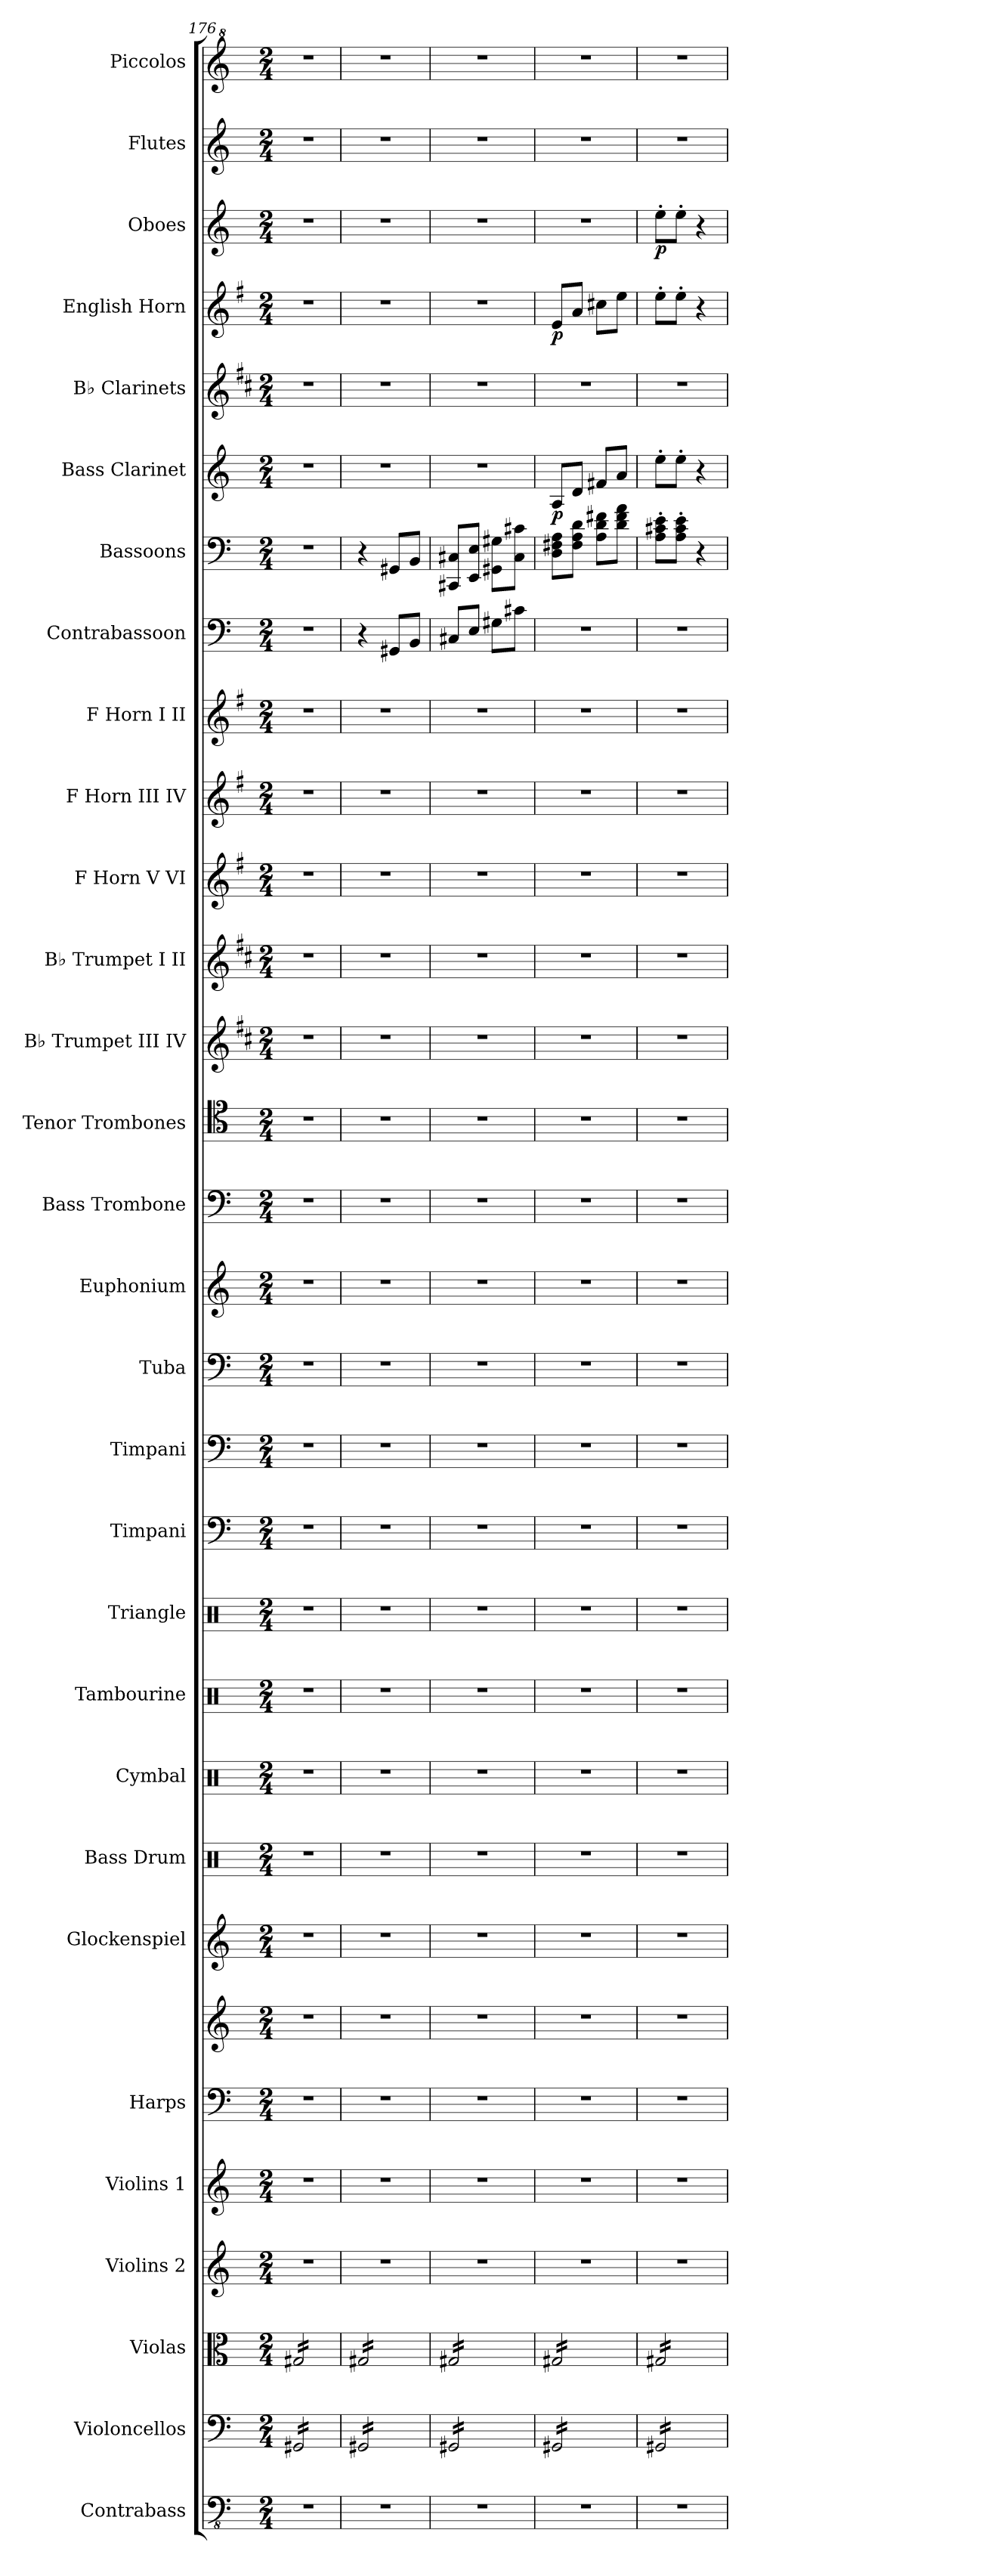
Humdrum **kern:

**kern	**kern	**kern	**kern	**kern	**kern	**kern	**kern	**kern	**kern	**kern	**kern	**kern	**kern	**kern	**kern	**kern	**kern	**kern	**kern	**kern	**kern	**kern	**kern	**kern	**kern	**dynam	**kern	**kern	**dynam	**kern	**dynam	**kern	**kern
*part30	*part29	*part28	*part27	*part26	*part25	*part25	*part24	*part23	*part22	*part21	*part20	*part19	*part18	*part17	*part16	*part15	*part14	*part13	*part12	*part11	*part10	*part9	*part8	*part7	*part6	*part6	*part5	*part4	*part4	*part3	*part3	*part2	*part1
*staff31	*staff30	*staff29	*staff28	*staff27	*staff26	*staff25	*staff24	*staff23	*staff22	*staff21	*staff20	*staff19	*staff18	*staff17	*staff16	*staff15	*staff14	*staff13	*staff12	*staff11	*staff10	*staff9	*staff8	*staff7	*staff6	*staff6	*staff5	*staff4	*staff4	*staff3	*staff3	*staff2	*staff1
*I"Contrabass	*I"Violoncellos	*I"Violas	*I"Violins 2	*I"Violins 1	*I"Harps	*	*I"Glockenspiel	*I"Bass Drum	*I"Cymbal	*I"Tambourine	*I"Triangle	*I"Timpani	*I"Timpani	*I"Tuba	*I"Euphonium	*I"Bass Trombone	*I"Tenor Trombones	*I"B♭ Trumpet III IV	*I"B♭ Trumpet I II	*I"F Horn V VI	*I"F Horn III IV	*I"F Horn I II	*I"Contrabassoon	*I"Bassoons	*I"Bass Clarinet	*	*I"B♭ Clarinets	*I"English Horn	*	*I"Oboes	*	*I"Flutes	*I"Piccolos
*I'Cb.	*I'Vc.	*I'Vla.	*I'Vln. 2	*I'Vln. 1	*I'Hrp.	*	*I'Glk.	*I'B. Dr.	*I'Cym.	*I'Tamb.	*I'Trgl.	*I'Timp.	*I'Timp.	*I'Tba.	*I'Euph.	*I'Tbn.	*I'Tbn.	*I'B♭ Tpt.	*I'B♭ Tpt.	*I'F Hn.	*I'F Hn.	*I'F Hn.	*I'Cbsn.	*I'Bsn.	*I'B. Cl.	*	*I'B♭ Cl.	*I'E. Hn.	*	*I'Ob.	*	*I'Fl.	*I'Picc.
*clefFv4	*clefF4	*clefC3	*clefG2	*clefG2	*clefF4	*clefG2	*clefG2	*clefX	*clefX	*clefX	*clefX	*clefF4	*clefF4	*clefF4	*clefG2	*clefF4	*clefC4	*clefG2	*clefG2	*clefG2	*clefG2	*clefG2	*clefF4	*clefF4	*clefG2	*	*clefG2	*clefG2	*	*clefG2	*	*clefG2	*clefG^2
*	*	*	*	*	*	*	*ITrd-14c-24	*	*	*	*	*	*	*	*ITrd8c14	*	*	*ITrd1c2	*ITrd1c2	*ITrd4c7	*ITrd4c7	*ITrd4c7	*ITrd7c12	*	*ITrd8c14	*	*ITrd1c2	*ITrd4c7	*	*	*	*	*
*k[]	*k[]	*k[]	*k[]	*k[]	*k[]	*k[]	*k[]	*k[]	*k[]	*k[]	*k[]	*k[]	*k[]	*k[]	*k[]	*k[]	*k[]	*k[]	*k[]	*k[]	*k[]	*k[]	*k[]	*k[]	*k[]	*	*k[]	*k[]	*	*k[]	*	*k[]	*k[]
*M2/4	*M2/4	*M2/4	*M2/4	*M2/4	*M2/4	*M2/4	*M2/4	*M2/4	*M2/4	*M2/4	*M2/4	*M2/4	*M2/4	*M2/4	*M2/4	*M2/4	*M2/4	*M2/4	*M2/4	*M2/4	*M2/4	*M2/4	*M2/4	*M2/4	*M2/4	*	*M2/4	*M2/4	*	*M2/4	*	*M2/4	*M2/4
=176	=176	=176	=176	=176	=176	=176	=176	=176	=176	=176	=176	=176	=176	=176	=176	=176	=176	=176	=176	=176	=176	=176	=176	=176	=176	=176	=176	=176	=176	=176	=176	=176	=176
*	*tremolo	*	*	*	*	*	*	*	*	*	*	*	*	*	*	*	*	*	*	*	*	*	*	*	*	*	*	*	*	*	*	*	*
*	*	*tremolo	*	*	*	*	*	*	*	*	*	*	*	*	*	*	*	*	*	*	*	*	*	*	*	*	*	*	*	*	*	*	*
2r	16GG#X/LL	16G#X/LL	2r	2r	2r	2r	2r	2r	2r	2r	2r	2r	2r	2r	2r	2r	2r	2r	2r	2r	2r	2r	2r	2r	2r	.	2r	2r	.	2r	.	2r	2r
.	16GG#X/	16G#X/	.	.	.	.	.	.	.	.	.	.	.	.	.	.	.	.	.	.	.	.	.	.	.	.	.	.	.	.	.	.	.
.	16GG#X/	16G#X/	.	.	.	.	.	.	.	.	.	.	.	.	.	.	.	.	.	.	.	.	.	.	.	.	.	.	.	.	.	.	.
.	16GG#X/	16G#X/	.	.	.	.	.	.	.	.	.	.	.	.	.	.	.	.	.	.	.	.	.	.	.	.	.	.	.	.	.	.	.
.	16GG#X/	16G#X/	.	.	.	.	.	.	.	.	.	.	.	.	.	.	.	.	.	.	.	.	.	.	.	.	.	.	.	.	.	.	.
.	16GG#X/	16G#X/	.	.	.	.	.	.	.	.	.	.	.	.	.	.	.	.	.	.	.	.	.	.	.	.	.	.	.	.	.	.	.
.	16GG#X/	16G#X/	.	.	.	.	.	.	.	.	.	.	.	.	.	.	.	.	.	.	.	.	.	.	.	.	.	.	.	.	.	.	.
.	16GG#X/JJ	16G#X/JJ	.	.	.	.	.	.	.	.	.	.	.	.	.	.	.	.	.	.	.	.	.	.	.	.	.	.	.	.	.	.	.
=177	=177	=177	=177	=177	=177	=177	=177	=177	=177	=177	=177	=177	=177	=177	=177	=177	=177	=177	=177	=177	=177	=177	=177	=177	=177	=177	=177	=177	=177	=177	=177	=177	=177
2r	16GG#X/LL	16G#X/LL	2r	2r	2r	2r	2r	2r	2r	2r	2r	2r	2r	2r	2r	2r	2r	2r	2r	2r	2r	2r	4r	4r	2r	.	2r	2r	.	2r	.	2r	2r
.	16GG#X/	16G#X/	.	.	.	.	.	.	.	.	.	.	.	.	.	.	.	.	.	.	.	.	.	.	.	.	.	.	.	.	.	.	.
.	16GG#X/	16G#X/	.	.	.	.	.	.	.	.	.	.	.	.	.	.	.	.	.	.	.	.	.	.	.	.	.	.	.	.	.	.	.
.	16GG#X/	16G#X/	.	.	.	.	.	.	.	.	.	.	.	.	.	.	.	.	.	.	.	.	.	.	.	.	.	.	.	.	.	.	.
.	16GG#X/	16G#X/	.	.	.	.	.	.	.	.	.	.	.	.	.	.	.	.	.	.	.	.	8GGG#X/L	8GG#X/L	.	.	.	.	.	.	.	.	.
.	16GG#X/	16G#X/	.	.	.	.	.	.	.	.	.	.	.	.	.	.	.	.	.	.	.	.	.	.	.	.	.	.	.	.	.	.	.
.	16GG#X/	16G#X/	.	.	.	.	.	.	.	.	.	.	.	.	.	.	.	.	.	.	.	.	8BBB/J	8BB/J	.	.	.	.	.	.	.	.	.
.	16GG#X/JJ	16G#X/JJ	.	.	.	.	.	.	.	.	.	.	.	.	.	.	.	.	.	.	.	.	.	.	.	.	.	.	.	.	.	.	.
=178	=178	=178	=178	=178	=178	=178	=178	=178	=178	=178	=178	=178	=178	=178	=178	=178	=178	=178	=178	=178	=178	=178	=178	=178	=178	=178	=178	=178	=178	=178	=178	=178	=178
2r	16GG#X/LL	16G#X/LL	2r	2r	2r	2r	2r	2r	2r	2r	2r	2r	2r	2r	2r	2r	2r	2r	2r	2r	2r	2r	8CC#X/L	8CC#X/ 8C#X/L	2r	.	2r	2r	.	2r	.	2r	2r
.	16GG#X/	16G#X/	.	.	.	.	.	.	.	.	.	.	.	.	.	.	.	.	.	.	.	.	.	.	.	.	.	.	.	.	.	.	.
.	16GG#X/	16G#X/	.	.	.	.	.	.	.	.	.	.	.	.	.	.	.	.	.	.	.	.	8EE/J	8EE/ 8E/J	.	.	.	.	.	.	.	.	.
.	16GG#X/	16G#X/	.	.	.	.	.	.	.	.	.	.	.	.	.	.	.	.	.	.	.	.	.	.	.	.	.	.	.	.	.	.	.
.	16GG#X/	16G#X/	.	.	.	.	.	.	.	.	.	.	.	.	.	.	.	.	.	.	.	.	8GG#X\L	8GG#X\ 8G#X\L	.	.	.	.	.	.	.	.	.
.	16GG#X/	16G#X/	.	.	.	.	.	.	.	.	.	.	.	.	.	.	.	.	.	.	.	.	.	.	.	.	.	.	.	.	.	.	.
.	16GG#X/	16G#X/	.	.	.	.	.	.	.	.	.	.	.	.	.	.	.	.	.	.	.	.	8C#X\J	8C#\ 8c#X\J	.	.	.	.	.	.	.	.	.
.	16GG#X/JJ	16G#X/JJ	.	.	.	.	.	.	.	.	.	.	.	.	.	.	.	.	.	.	.	.	.	.	.	.	.	.	.	.	.	.	.
=179	=179	=179	=179	=179	=179	=179	=179	=179	=179	=179	=179	=179	=179	=179	=179	=179	=179	=179	=179	=179	=179	=179	=179	=179	=179	=179	=179	=179	=179	=179	=179	=179	=179
!	!	!	!	!	!	!	!	!	!	!	!	!	!	!	!	!	!	!	!	!	!	!	!	!	!	!LO:DY:b	!	!	!LO:DY:b	!	!	!	!
2r	16GG#X/LL	16G#X/LL	2r	2r	2r	2r	2r	2r	2r	2r	2r	2r	2r	2r	2r	2r	2r	2r	2r	2r	2r	2r	2r	8D\ 8F#X\ 8A\L	8AA/L	p	2r	8A/L	p	2r	.	2r	2r
.	16GG#X/	16G#X/	.	.	.	.	.	.	.	.	.	.	.	.	.	.	.	.	.	.	.	.	.	.	.	.	.	.	.	.	.	.	.
.	16GG#X/	16G#X/	.	.	.	.	.	.	.	.	.	.	.	.	.	.	.	.	.	.	.	.	.	8F#\ 8A\ 8d\J	8D/J	.	.	8d/J	.	.	.	.	.
.	16GG#X/	16G#X/	.	.	.	.	.	.	.	.	.	.	.	.	.	.	.	.	.	.	.	.	.	.	.	.	.	.	.	.	.	.	.
.	16GG#X/	16G#X/	.	.	.	.	.	.	.	.	.	.	.	.	.	.	.	.	.	.	.	.	.	8A\ 8d\ 8f#X\L	8F#X/L	.	.	8f#X\L	.	.	.	.	.
.	16GG#X/	16G#X/	.	.	.	.	.	.	.	.	.	.	.	.	.	.	.	.	.	.	.	.	.	.	.	.	.	.	.	.	.	.	.
.	16GG#X/	16G#X/	.	.	.	.	.	.	.	.	.	.	.	.	.	.	.	.	.	.	.	.	.	8d\ 8f#\ 8a\J	8A/J	.	.	8a\J	.	.	.	.	.
.	16GG#X/JJ	16G#X/JJ	.	.	.	.	.	.	.	.	.	.	.	.	.	.	.	.	.	.	.	.	.	.	.	.	.	.	.	.	.	.	.
=180	=180	=180	=180	=180	=180	=180	=180	=180	=180	=180	=180	=180	=180	=180	=180	=180	=180	=180	=180	=180	=180	=180	=180	=180	=180	=180	=180	=180	=180	=180	=180	=180	=180
!	!	!	!	!	!	!	!	!	!	!	!	!	!	!	!	!	!	!	!	!	!	!	!	!	!	!	!	!	!	!	!LO:DY:b	!	!
2r	16GG#X/LL	16G#X/LL	2r	2r	2r	2r	2r	2r	2r	2r	2r	2r	2r	2r	2r	2r	2r	2r	2r	2r	2r	2r	2r	8A\' 8c#X\' 8e\'L	8e'\L	.	2r	8a'\L	.	8ee'\L	p	2r	2r
.	16GG#X/	16G#X/	.	.	.	.	.	.	.	.	.	.	.	.	.	.	.	.	.	.	.	.	.	.	.	.	.	.	.	.	.	.	.
.	16GG#X/	16G#X/	.	.	.	.	.	.	.	.	.	.	.	.	.	.	.	.	.	.	.	.	.	8A\' 8c#\' 8e\'J	8e'\J	.	.	8a'\J	.	8ee'\J	.	.	.
.	16GG#X/	16G#X/	.	.	.	.	.	.	.	.	.	.	.	.	.	.	.	.	.	.	.	.	.	.	.	.	.	.	.	.	.	.	.
.	16GG#X/	16G#X/	.	.	.	.	.	.	.	.	.	.	.	.	.	.	.	.	.	.	.	.	.	4r	4r	.	.	4r	.	4r	.	.	.
.	16GG#X/	16G#X/	.	.	.	.	.	.	.	.	.	.	.	.	.	.	.	.	.	.	.	.	.	.	.	.	.	.	.	.	.	.	.
.	16GG#X/	16G#X/	.	.	.	.	.	.	.	.	.	.	.	.	.	.	.	.	.	.	.	.	.	.	.	.	.	.	.	.	.	.	.
.	16GG#X/JJ	16G#X/JJ	.	.	.	.	.	.	.	.	.	.	.	.	.	.	.	.	.	.	.	.	.	.	.	.	.	.	.	.	.	.	.
*	*	*Xtremolo	*	*	*	*	*	*	*	*	*	*	*	*	*	*	*	*	*	*	*	*	*	*	*	*	*	*	*	*	*	*	*
*	*Xtremolo	*	*	*	*	*	*	*	*	*	*	*	*	*	*	*	*	*	*	*	*	*	*	*	*	*	*	*	*	*	*	*	*
=	=	=	=	=	=	=	=	=	=	=	=	=	=	=	=	=	=	=	=	=	=	=	=	=	=	=	=	=	=	=	=	=	=
*-	*-	*-	*-	*-	*-	*-	*-	*-	*-	*-	*-	*-	*-	*-	*-	*-	*-	*-	*-	*-	*-	*-	*-	*-	*-	*-	*-	*-	*-	*-	*-	*-	*-
